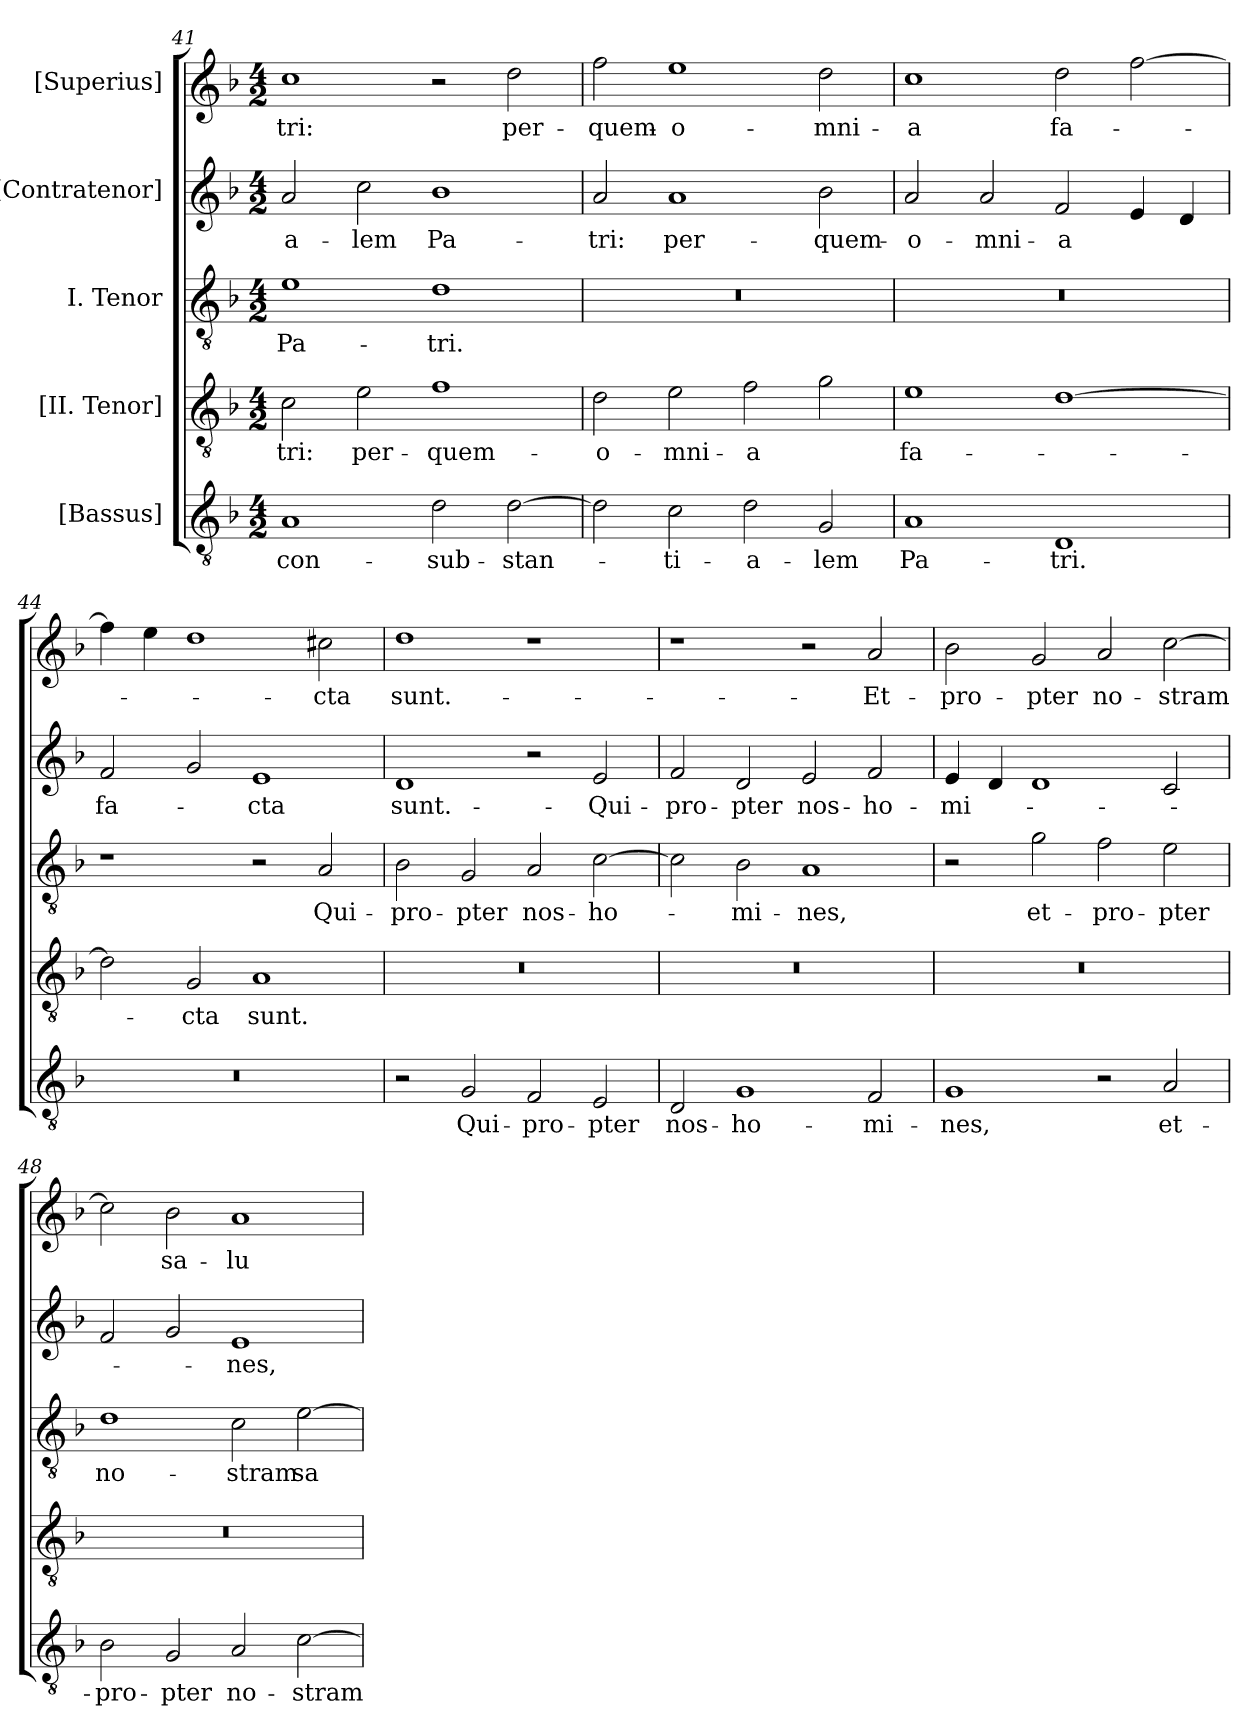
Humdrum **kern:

**kern	**text	**kern	**text	**kern	**text	**kern	**text	**kern	**text
*part5	*part5	*part4	*part4	*part3	*part3	*part2	*part2	*part1	*part1
*staff5	*staff5	*staff4	*staff4	*staff3	*staff3	*staff2	*staff2	*staff1	*staff1
*I"[Bassus]	*	*I"[II. Tenor]	*	*I"I. Tenor	*	*I"[Contratenor]	*	*I"[Superius]	*
*clefGv2	*	*clefGv2	*	*clefGv2	*	*clefG2	*	*clefG2	*
*k[b-]	*	*k[b-]	*	*k[b-]	*	*k[b-]	*	*k[b-]	*
*M4/2	*	*M4/2	*	*M4/2	*	*M4/2	*	*M4/2	*
=41	=41	=41	=41	=41	=41	=41	=41	=41	=41
1A/	con-	2c\	-tri:	1e\	Pa-	2a/	a-	1cc\	-tri:
.	.	2e\	per-	.	.	2cc\	-lem	.	.
2d\	-sub-	1f\	quem-	1d\	-tri.	1b-\	Pa-	2r	.
[2d\	-stan-	.	.	.	.	.	.	2dd\	per-
=42	=42	=42	=42	=42	=42	=42	=42	=42	=42
2d\]	.	2d\	o-	0r	.	2a/	-tri:	2ff\	quem-
2c\	-ti-	2e\	-mni-	.	.	1a/	per-	1ee\	o-
2d\	-a-	2f\	-a	.	.	.	.	.	.
2G/	-lem	2g\	.	.	.	2b-\	quem-	2dd\	-mni-
=43	=43	=43	=43	=43	=43	=43	=43	=43	=43
1A/	Pa-	1e\	fa-	0r	.	2a/	o-	1cc\	-a
.	.	.	.	.	.	2a/	-mni-	.	.
1D/	-tri.	[1d\	.	.	.	2f/	-a	2dd\	fa-
.	.	.	.	.	.	4e/	.	[2ff\	.
.	.	.	.	.	.	4d/	.	.	.
=44	=44	=44	=44	=44	=44	=44	=44	=44	=44
0r	.	2d\]	.	1r	.	2f/	fa-	4ff\]	.
.	.	.	.	.	.	.	.	4ee\	.
.	.	2G/	-cta	.	.	2g/	.	1dd\	.
.	.	1A/	sunt.-	2r	.	1e/	-cta	.	.
.	.	.	.	2A/	Qui-	.	.	2cc#X\	-cta
=45	=45	=45	=45	=45	=45	=45	=45	=45	=45
2r	.	0r	.	2B-\	pro-	1d/	sunt.-	1dd\	sunt.-
2G/	Qui-	.	.	2G/	-pter	.	.	.	.
2F/	pro-	.	.	2A/	nos-	2r	.	1r	.
2E/	-pter	.	.	[2c\	ho-	2e/	Qui-	.	.
=46	=46	=46	=46	=46	=46	=46	=46	=46	=46
2D/	nos-	0r	.	2c\]	.	2f/	pro-	1r	.
1G/	ho-	.	.	2B-\	-mi-	2d/	-pter	.	.
.	.	.	.	1A/	-nes,	2e/	nos-	2r	.
2F/	-mi-	.	.	.	.	2f/	ho-	2a/	Et-
=47	=47	=47	=47	=47	=47	=47	=47	=47	=47
1G/	-nes,	0r	.	2r	.	4e/	-mi-	2b-\	pro-
.	.	.	.	.	.	4d/	.	.	.
.	.	.	.	2g\	et-	1d/	.	2g/	-pter
2r	.	.	.	2f\	pro-	.	.	2a/	no-
2A/	et-	.	.	2e\	-pter	2c/	.	[2cc\	-stram
=48	=48	=48	=48	=48	=48	=48	=48	=48	=48
2B-\	pro-	0r	.	1d\	no-	2f/	.	2cc\]	.
2G/	-pter	.	.	.	.	2g/	.	2b-\	sa-
2A/	no-	.	.	2c\	-stram	1e/	-nes,	1a/	-lu-
[2c\	-stram	.	.	[2e\	sa-	.	.	.	.
=	=	=	=	=	=	=	=	=	=
*-	*-	*-	*-	*-	*-	*-	*-	*-	*-
